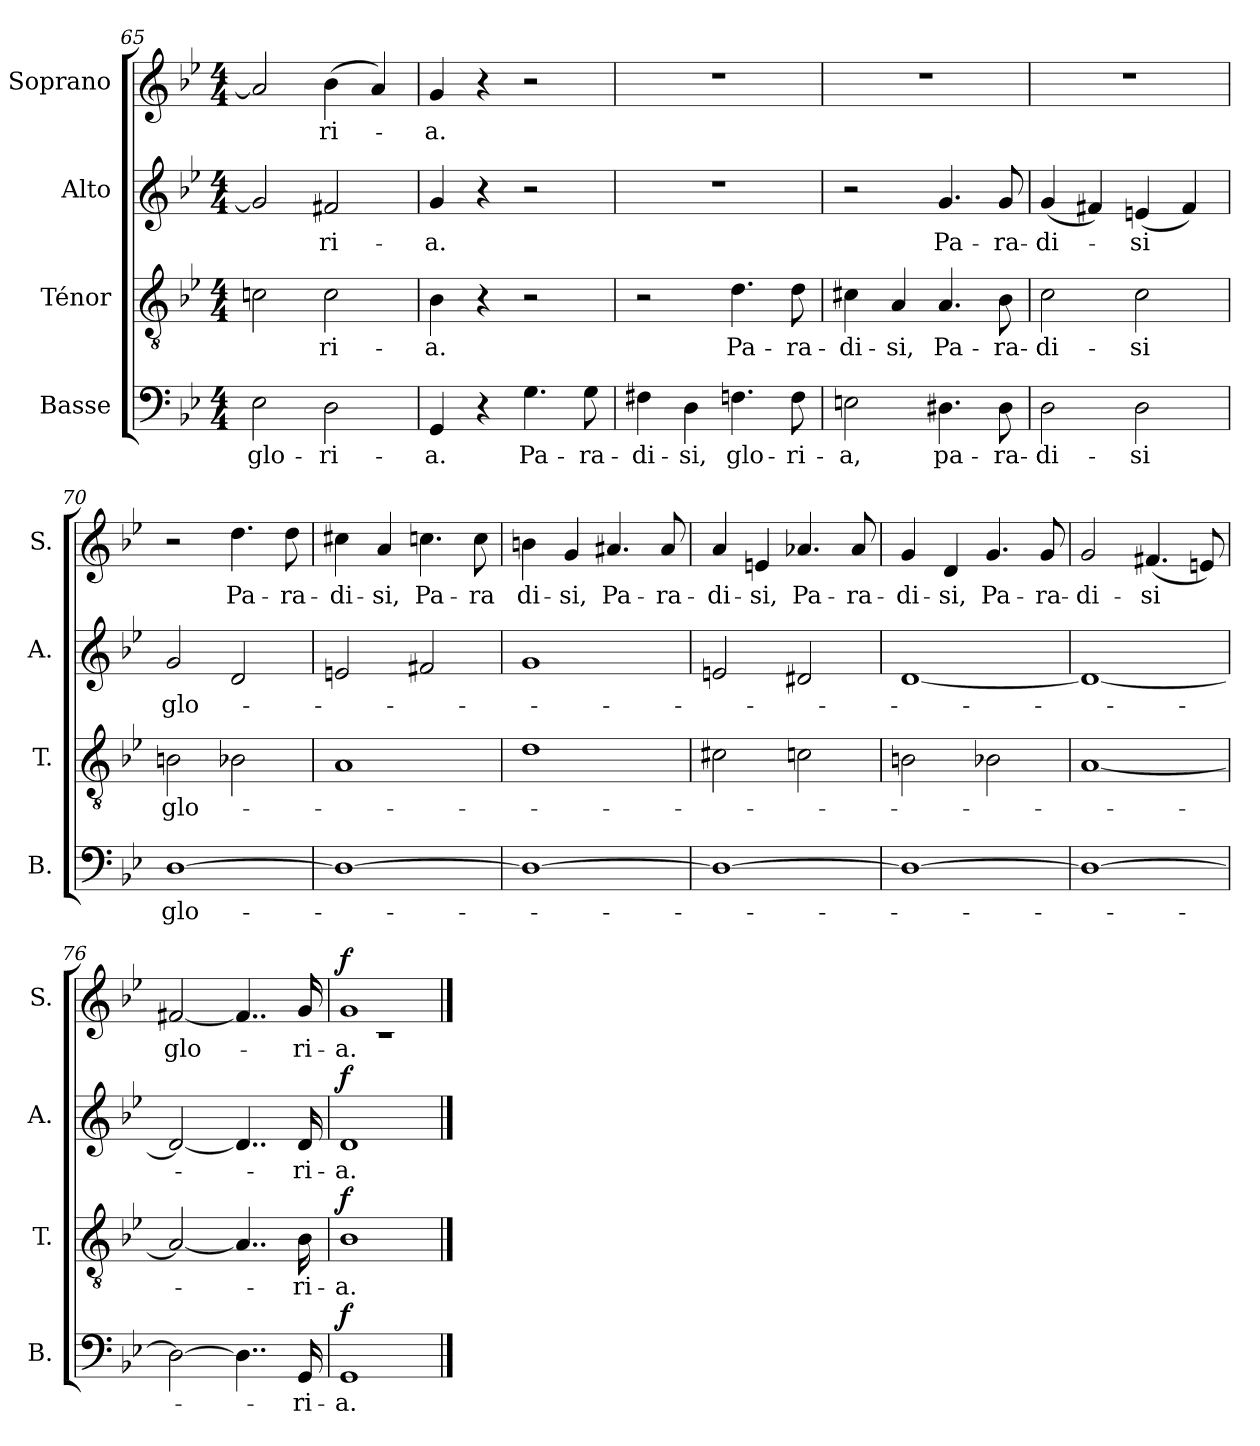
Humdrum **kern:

**kern	**text	**dynam	**kern	**text	**dynam	**kern	**text	**dynam	**kern	**text	**dynam
*part4	*part4	*part4	*part3	*part3	*part3	*part2	*part2	*part2	*part1	*part1	*part1
*staff4	*staff4	*staff4	*staff3	*staff3	*staff3	*staff2	*staff2	*staff2	*staff1	*staff1	*staff1
*I"Basse	*	*	*I"Ténor	*	*	*I"Alto	*	*	*I"Soprano	*	*
*I'B.	*	*	*I'T.	*	*	*I'A.	*	*	*I'S.	*	*
*clefF4	*	*	*clefGv2	*	*	*clefG2	*	*	*clefG2	*	*
*k[b-e-]	*	*	*k[b-e-]	*	*	*k[b-e-]	*	*	*k[b-e-]	*	*
*M4/4	*	*	*M4/4	*	*	*M4/4	*	*	*M4/4	*	*
=65	=65	=65	=65	=65	=65	=65	=65	=65	=65	=65	=65
!	!LO:LY:b	!	!	!	!	!	!	!	!	!	!
2E-\	glo-	.	2cn\	.	.	2g/]	.	.	2a/]	.	.
!	!LO:LY:b	!	!	!LO:LY:b	!	!	!LO:LY:b	!	!	!LO:LY:b	!
2D\	-ri-	.	2c\	-ri-	.	2f#X/	-ri-	.	(>4b-\	-ri-	.
.	.	.	.	.	.	.	.	.	4a/)	.	.
=66	=66	=66	=66	=66	=66	=66	=66	=66	=66	=66	=66
!	!LO:LY:b	!	!	!LO:LY:b	!	!	!LO:LY:b	!	!	!LO:LY:b	!
4GG/	-a.	.	4B-\	-a.	.	4g/	-a.	.	4g/	-a.	.
4r	.	.	4r	.	.	4r	.	.	4r	.	.
!	!LO:LY:b	!	!	!	!	!	!	!	!	!	!
4.G\	Pa-	.	2r	.	.	2r	.	.	2r	.	.
!	!LO:LY:b	!	!	!	!	!	!	!	!	!	!
8G\	-ra-	.	.	.	.	.	.	.	.	.	.
=67	=67	=67	=67	=67	=67	=67	=67	=67	=67	=67	=67
!	!LO:LY:b	!	!	!	!	!	!	!	!	!	!
4F#X\	-di-	.	2r	.	.	1r	.	.	1r	.	.
!	!LO:LY:b	!	!	!	!	!	!	!	!	!	!
4D\	-si,	.	.	.	.	.	.	.	.	.	.
!	!LO:LY:b	!	!	!LO:LY:b	!	!	!	!	!	!	!
4.Fn\	glo-	.	4.d\	Pa-	.	.	.	.	.	.	.
!	!LO:LY:b	!	!	!LO:LY:b	!	!	!	!	!	!	!
8F\	-ri-	.	8d\	-ra-	.	.	.	.	.	.	.
=68	=68	=68	=68	=68	=68	=68	=68	=68	=68	=68	=68
!	!LO:LY:b	!	!	!LO:LY:b	!	!	!	!	!	!	!
2En\	-a,	.	4c#X\	-di-	.	2r	.	.	1r	.	.
!	!	!	!	!LO:LY:b	!	!	!	!	!	!	!
.	.	.	4A/	-si,	.	.	.	.	.	.	.
!	!LO:LY:b	!	!	!LO:LY:b	!	!	!LO:LY:b	!	!	!	!
4.D#X\	pa-	.	4.A/	Pa-	.	4.g/	Pa-	.	.	.	.
!	!LO:LY:b	!	!	!LO:LY:b	!	!	!LO:LY:b	!	!	!	!
8D#\	-ra-	.	8B-\	-ra-	.	8g/	-ra-	.	.	.	.
=69	=69	=69	=69	=69	=69	=69	=69	=69	=69	=69	=69
!	!LO:LY:b	!	!	!LO:LY:b	!	!	!LO:LY:b	!	!	!	!
2D\	-di-	.	2c\	-di-	.	(<4g/	-di-	.	1r	.	.
.	.	.	.	.	.	4f#X/)	.	.	.	.	.
!	!LO:LY:b	!	!	!LO:LY:b	!	!	!LO:LY:b	!	!	!	!
2D\	-si	.	2c\	-si	.	(<4en/	-si	.	.	.	.
.	.	.	.	.	.	4f#/)	.	.	.	.	.
=70	=70	=70	=70	=70	=70	=70	=70	=70	=70	=70	=70
!	!LO:LY:b	!	!	!LO:LY:b	!	!	!LO:LY:b	!	!	!	!
[1D	glo-	.	2Bn\	glo-	.	2g/	glo-	.	2r	.	.
!	!	!	!	!	!	!	!	!	!	!LO:LY:b	!
.	.	.	2B-X\	.	.	2d/	.	.	4.dd\	Pa-	.
!	!	!	!	!	!	!	!	!	!	!LO:LY:b	!
.	.	.	.	.	.	.	.	.	8dd\	-ra-	.
=71	=71	=71	=71	=71	=71	=71	=71	=71	=71	=71	=71
!	!	!	!	!	!	!	!	!	!	!LO:LY:b	!
1D_	.	.	1A	.	.	2en/	.	.	4cc#X\	-di-	.
!	!	!	!	!	!	!	!	!	!	!LO:LY:b	!
.	.	.	.	.	.	.	.	.	4a/	-si,	.
!	!	!	!	!	!	!	!	!	!	!LO:LY:b	!
.	.	.	.	.	.	2f#X/	.	.	4.ccn\	Pa-	.
!	!	!	!	!	!	!	!	!	!	!LO:LY:b	!
.	.	.	.	.	.	.	.	.	8cc\	-ra	.
!!LO:PB:g=z
=72	=72	=72	=72	=72	=72	=72	=72	=72	=72	=72	=72
!	!	!	!	!	!	!	!	!	!	!LO:LY:b	!
1D_	.	.	1d	.	.	1g	.	.	4bn\	di-	.
!	!	!	!	!	!	!	!	!	!	!LO:LY:b	!
.	.	.	.	.	.	.	.	.	4g/	-si,	.
!	!	!	!	!	!	!	!	!	!	!LO:LY:b	!
.	.	.	.	.	.	.	.	.	4.a#X/	Pa-	.
!	!	!	!	!	!	!	!	!	!	!LO:LY:b	!
.	.	.	.	.	.	.	.	.	8a#/	-ra-	.
=73	=73	=73	=73	=73	=73	=73	=73	=73	=73	=73	=73
!	!	!	!	!	!	!	!	!	!	!LO:LY:b	!
1D_	.	.	2c#X\	.	.	2en/	.	.	4a/	-di-	.
!	!	!	!	!	!	!	!	!	!	!LO:LY:b	!
.	.	.	.	.	.	.	.	.	4en/	-si,	.
!	!	!	!	!	!	!	!	!	!	!LO:LY:b	!
.	.	.	2cn\	.	.	2d#X/	.	.	4.a-X/	Pa-	.
!	!	!	!	!	!	!	!	!	!	!LO:LY:b	!
.	.	.	.	.	.	.	.	.	8a-/	-ra-	.
=74	=74	=74	=74	=74	=74	=74	=74	=74	=74	=74	=74
!	!	!	!	!	!	!	!	!	!	!LO:LY:b	!
1D_	.	.	2Bn\	.	.	[1d	.	.	4g/	-di-	.
!	!	!	!	!	!	!	!	!	!	!LO:LY:b	!
.	.	.	.	.	.	.	.	.	4d/	-si,	.
!	!	!	!	!	!	!	!	!	!	!LO:LY:b	!
.	.	.	2B-X\	.	.	.	.	.	4.g/	Pa-	.
!	!	!	!	!	!	!	!	!	!	!LO:LY:b	!
.	.	.	.	.	.	.	.	.	8g/	-ra-	.
=75	=75	=75	=75	=75	=75	=75	=75	=75	=75	=75	=75
!	!	!	!	!	!	!	!	!	!	!LO:LY:b	!
1D_	.	.	[1A	.	.	1d_	.	.	2g/	-di-	.
!	!	!	!	!	!	!	!	!	!	!LO:LY:b	!
.	.	.	.	.	.	.	.	.	(<4.f#X/	-si	.
.	.	.	.	.	.	.	.	.	8en/)	.	.
=76	=76	=76	=76	=76	=76	=76	=76	=76	=76	=76	=76
!	!	!	!	!	!	!	!	!	!	!LO:LY:b	!
2D\_	.	.	2A/_	.	.	2d/_	.	.	[2f#X/	glo-	.
4..D\]	.	.	4..A/]	.	.	4..d/]	.	.	4..f#/]	.	.
!	!LO:LY:b	!	!	!LO:LY:b	!	!	!LO:LY:b	!	!	!LO:LY:b	!
16GG/	-ri-	.	16B-\	-ri-	.	16d/	-ri-	.	16g/	-ri-	.
=77	=77	=77	=77	=77	=77	=77	=77	=77	=77	=77	=77
!	!LO:LY:b	!LO:DY:a	!	!LO:LY:b	!LO:DY:a	!	!LO:LY:b	!LO:DY:a	!	!LO:LY:b	!LO:DY:a
*	*	*	*	*	*	*	*	*	*^	*	*
1GG	-a.	f	1B-	-a.	f	1d	-a.	f	1g	1r	-a.	f
*	*	*	*	*	*	*	*	*	*v	*v	*	*
==	==	==	==	==	==	==	==	==	==	==	==
*-	*-	*-	*-	*-	*-	*-	*-	*-	*-	*-	*-
